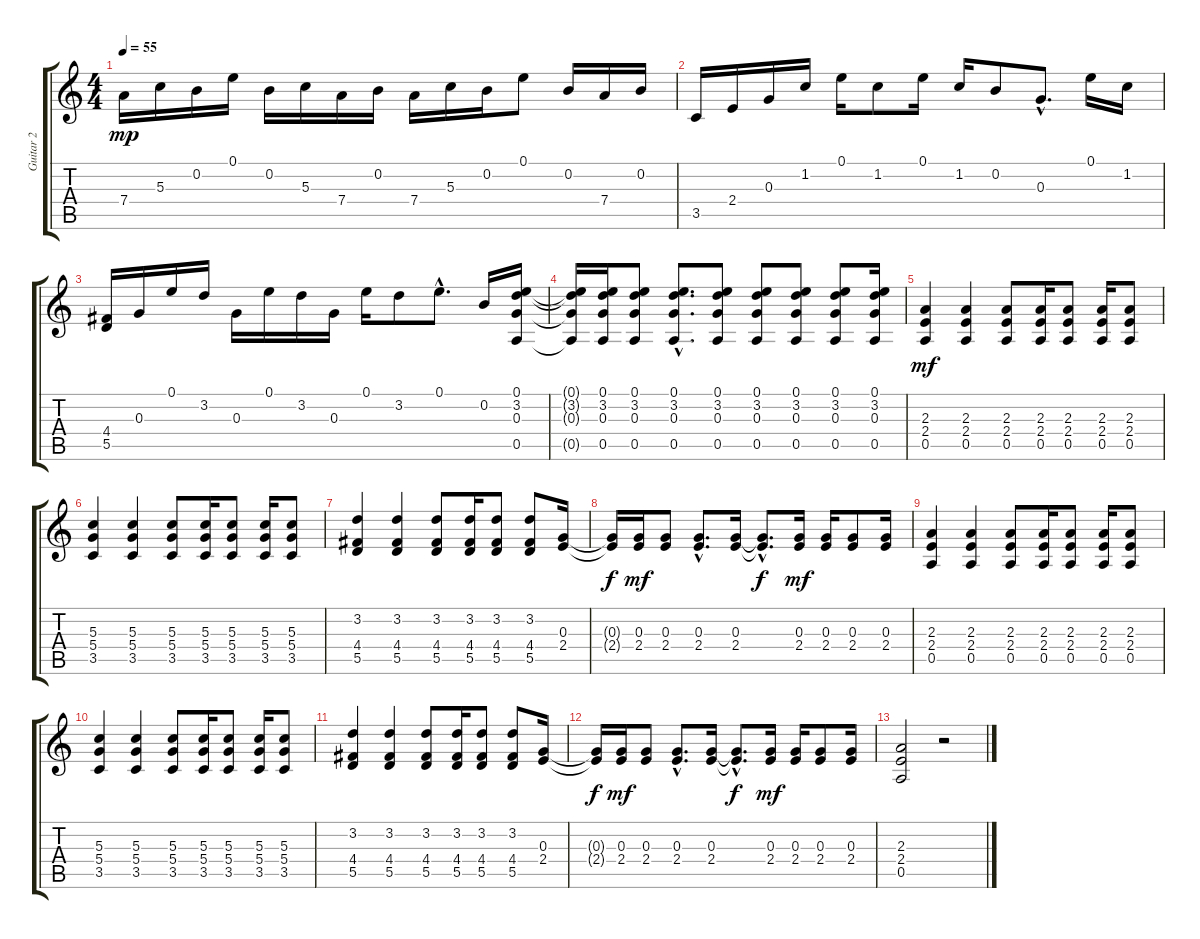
\track ("Guitar 2" "Guitar 2") {instrument distortionguitar}
\staff {score tabs}
\tuning (E4 B3 G3 D3 A2 E2) {hide}
\ts (4 4)
\tempo 55
\clef g2
\ks c
7.4.16{dy mp} 5.3.16 0.2.16 0.1.16 0.2.16 5.3.16 7.4.16 0.2.16 7.4.16 5.3.16 0.2.16 0.1.8 0.2.16 7.4.16 0.2.16 |
3.5.16 2.4.16 0.3.16 1.2.16 0.1.16 1.2.8 0.1.16 1.2.16 0.2.8 0.3{hac}.8{d} 0.1.16 1.2.16 |
(4.4 5.5).16 0.3.16 0.1.16 3.2.16 0.3.16 0.1.16 3.2.16 0.3.16 0.1.16 3.2.8 0.1{hac}.8{d} 0.2.16 (0.1 3.2 0.3 0.5).16 |
(0.1{t} 3.2{t} 0.3{t} 0.5{t}).16 (0.1 3.2 0.3 0.5).16 (0.1 3.2 0.3 0.5).8 (0.1{hac} 3.2{hac} 0.3{hac} 0.5{hac}).8{d} (0.1 3.2 0.3 0.5).8 (0.1 3.2 0.3 0.5).8 (0.1 3.2 0.3 0.5).8 (0.1 3.2 0.3 0.5).8 (0.1 3.2 0.3 0.5).16 |
(2.3 2.4 0.5).4{dy mf} (2.3 2.4 0.5).4 (2.3 2.4 0.5).8 (2.3 2.4 0.5).16 (2.3 2.4 0.5).8 (2.3 2.4 0.5).16 (2.3 2.4 0.5).8 |
(5.3 5.4 3.5).4 (5.3 5.4 3.5).4 (5.3 5.4 3.5).8 (5.3 5.4 3.5).16 (5.3 5.4 3.5).8 (5.3 5.4 3.5).16 (5.3 5.4 3.5).8 |
(3.2 4.4 5.5).4 (3.2 4.4 5.5).4 (3.2 4.4 5.5).8 (3.2 4.4 5.5).16 (3.2 4.4 5.5).8 (3.2 4.4 5.5).8 (0.3 2.4).16 |
(0.3{t} 2.4{t}).16{dy f} (0.3 2.4).16{dy mf} (0.3 2.4).8 (0.3{hac} 2.4{hac}).8{d} (0.3 2.4).16 (0.3{hac t} 2.4{hac t}).8{d dy f} (0.3 2.4).16{dy mf} (0.3 2.4).16 (0.3 2.4).8 (0.3 2.4).16 |
(2.3 2.4 0.5).4 (2.3 2.4 0.5).4 (2.3 2.4 0.5).8 (2.3 2.4 0.5).16 (2.3 2.4 0.5).8 (2.3 2.4 0.5).16 (2.3 2.4 0.5).8 |
(5.3 5.4 3.5).4 (5.3 5.4 3.5).4 (5.3 5.4 3.5).8 (5.3 5.4 3.5).16 (5.3 5.4 3.5).8 (5.3 5.4 3.5).16 (5.3 5.4 3.5).8 |
(3.2 4.4 5.5).4 (3.2 4.4 5.5).4 (3.2 4.4 5.5).8 (3.2 4.4 5.5).16 (3.2 4.4 5.5).8 (3.2 4.4 5.5).8 (0.3 2.4).16 |
(0.3{t} 2.4{t}).16{dy f} (0.3 2.4).16{dy mf} (0.3 2.4).8 (0.3{hac} 2.4{hac}).8{d} (0.3 2.4).16 (0.3{hac t} 2.4{hac t}).8{d dy f} (0.3 2.4).16{dy mf} (0.3 2.4).16 (0.3 2.4).8 (0.3 2.4).16 |
(2.3 2.4 0.5).2 r.2
